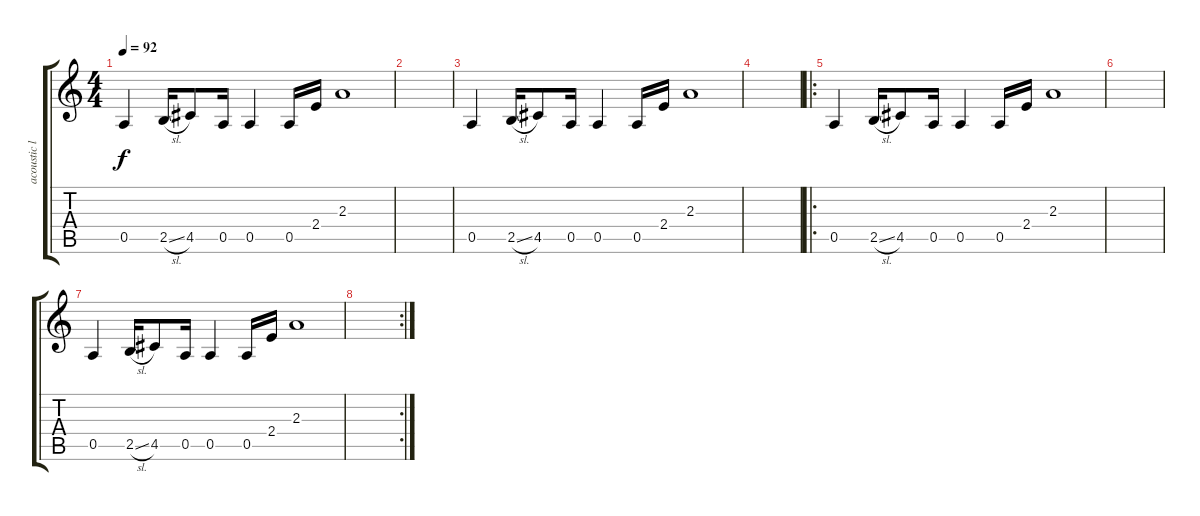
\track ("acoustic lead" "acoustic l") {instrument electricguitarclean}
\staff {score tabs}
\tuning (E4 B3 G3 D3 A2 E2) {hide}
\ts (4 4)
\tempo 92
\clef g2
\ks c
0.5.4{dy f} 2.5{sl}.16 4.5.8 0.5.16 0.5.4 0.5.16 2.4.16 2.3.1 |
|
0.5.4 2.5{sl}.16 4.5.8 0.5.16 0.5.4 0.5.16 2.4.16 2.3.1 |
|
\ro
0.5.4 2.5{sl}.16 4.5.8 0.5.16 0.5.4 0.5.16 2.4.16 2.3.1 |
|
0.5.4 2.5{sl}.16 4.5.8 0.5.16 0.5.4 0.5.16 2.4.16 2.3.1 |
\rc 2
